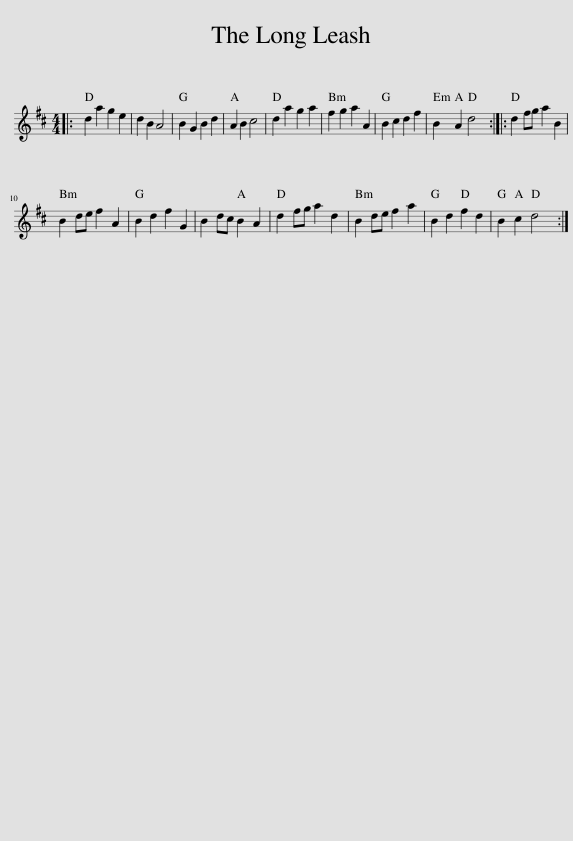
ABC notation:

X:1
L:1/8
M:4/4
I:linebreak $
K:D
V:1 treble
V:1
|: d2 a2 g2 e2 | d2 B2 A4 | B2 G2 B2 d2 | A2 B2 c4 | d2 a2 g2 a2 | %5
 f2 g2 a2 A2 | B2 c2 d2 f2 | B2 A2 d4 :: d2 fg a2 B2 |$ B2 de f2 A2 | %10
 B2 d2 f2 G2 | B2 dc B2 A2 | d2 fg a2 d2 | B2 de f2 a2 | B2 d2 f2 d2 | %15
 B2 c2 d4 :| %16
